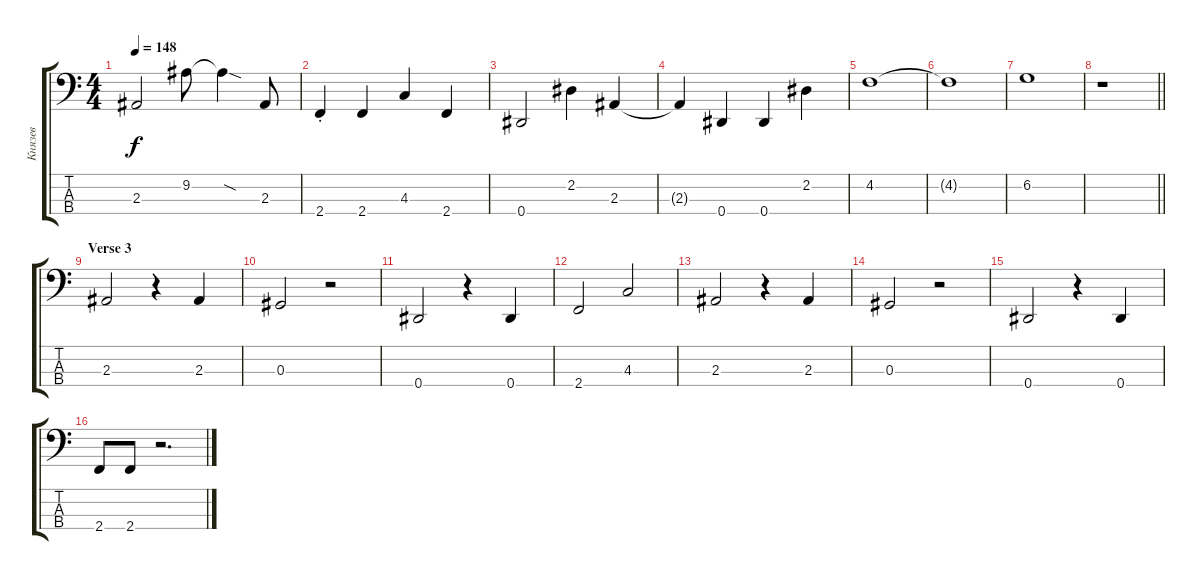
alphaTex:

\track ("Князев" "Князев") {instrument electricbassfinger}
\staff {score tabs}
\tuning (Gb2 Db2 Ab1 Eb1) {hide}
\ts (4 4)
\tempo 148
\clef f4
\ks c
2.3.2{dy f} 9.2.8 9.2{sod t}.4 2.3.8 |
2.4{st}.4 2.4.4 4.3.4 2.4.4 |
0.4.2 2.2.4 2.3.4 |
2.3{t}.4 0.4.4 0.4.4 2.2.4 |
4.2.1 |
4.2{t}.1 |
6.2.1 |
\barLineRight lightlight
r.1 |
\section ("" "Verse 3")
2.3.2 r.4 2.3.4 |
0.3.2 r.2 |
0.4.2 r.4 0.4.4 |
2.4.2 4.3.2 |
2.3.2 r.4 2.3.4 |
0.3.2 r.2 |
0.4.2 r.4 0.4.4 |
2.4.8 2.4.8 r.2{d}
